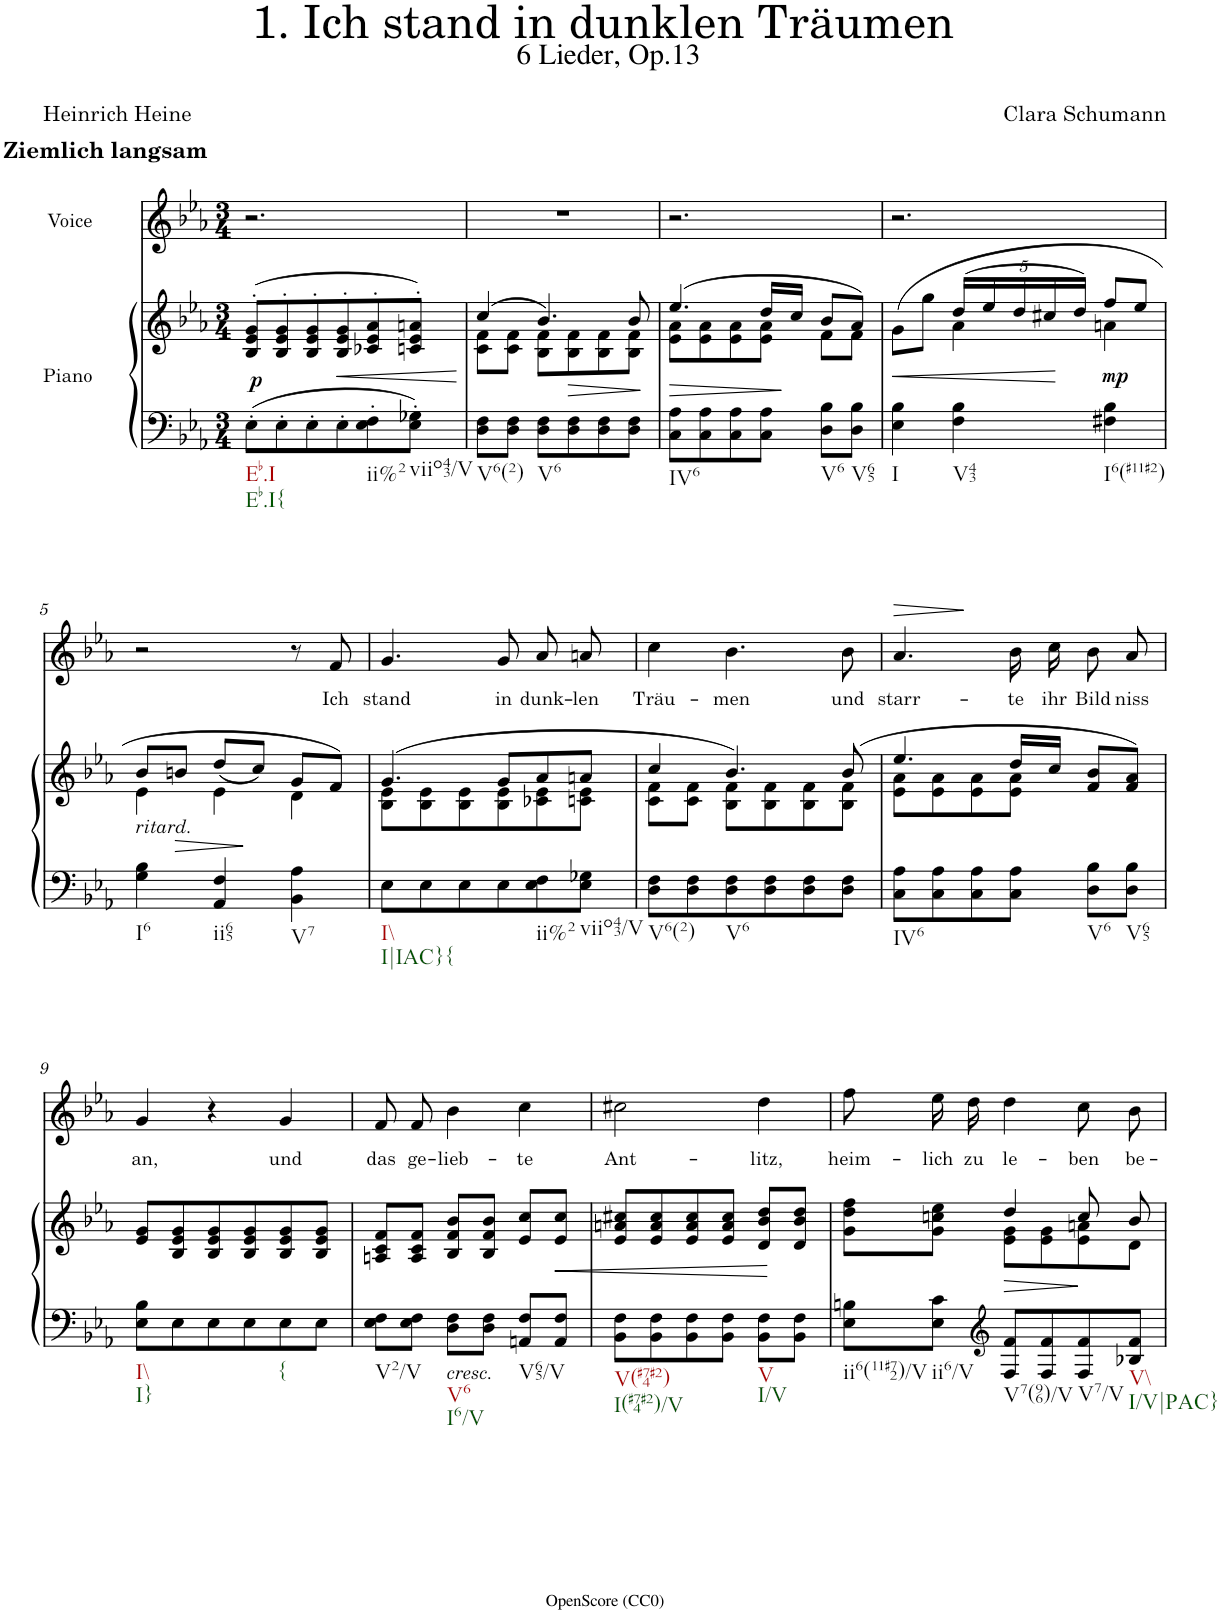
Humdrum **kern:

**kern	**kern	**dynam	**kern	**text	**dynam
*part2	*part2	*part2	*part1	*part1	*part1
*staff3	*staff2	*staff2/3	*staff1	*staff1	*staff1
*I"Piano	*	*	*I"Voice	*	*
*I'Pno	*	*	*	*	*
*clefF4	*clefG2	*	*clefG2	*	*
*k[b-e-a-]	*k[b-e-a-]	*	*k[b-e-a-]	*	*
*M3/4	*M3/4	*	*M3/4	*	*
=1	=1	=1	=1	=1	=1
!	!	!	!LO:TX:a:B:t=Ziemlich langsam	!	!
!LO:TX:b:t=Eb.I	!	!	!	!	!
!LO:TX:b:t=Eb.I{	!	!	!	!	!
!	!	!LO:DY:b	!	!	!
8E-'\L	(>8B-/'> 8e-/'> 8g/'>L	p	2.r	.	.
8E-'\	8B-/'> 8e-/'> 8g/'>	.	.	.	.
8E-'\	8B-/'> 8e-/'> 8g/'>	.	.	.	.
!	!	!LO:HP:b	!	!	!
8E-'\	8B-/'> 8e-/'> 8g/'>	<	.	.	.
!LO:TX:b:t=ii%2	!	!	!	!	!
8E-\' 8F\'	8c-X/'> 8e-/'> 8a-/'>	.	.	.	.
!LO:TX:b:t=viio43/V	!	!	!	!	!
8E-\' 8G-X\'J	8cn/'> 8e-/'> 8an/'>J)	.	.	.	.
.	.	[	.	.	.
=2	=2	=2	=2	=2	=2
*	*^	*	*	*	*
!LO:TX:b:t=V6(2)	!	!	!	!	!	!
8D\ 8F\L	(4cc/	8c\ 8f\L	.	2.r	.	.
8D\ 8F\J	.	8c\ 8f\J	.	.	.	.
!LO:TX:b:t=V6	!	!	!	!	!	!
8D\ 8F\L	4.b-/)	8B-\ 8f\L	.	.	.	.
!	!	!	!LO:HP:b	!	!	!
8D\ 8F\	.	8B-\ 8f\	>	.	.	.
8D\ 8F\	.	8B-\ 8f\	.	.	.	.
8D\ 8F\J	8b-/	8B-\ 8f\J	.	.	.	.
=3	=3	=3	=3	=3	=3	=3
!LO:TX:b:t=IV6	!	!	!	!	!	!
!	!	!	!LO:HP:b	!	!	!
8C\ 8A-\L	(4.ee-/	8e-\ 8a-\L	>	2.r	.	.
8C\ 8A-\	.	8e-\ 8a-\	.	.	.	.
8C\ 8A-\	.	8e-\ 8a-\	.	.	.	.
8C\ 8A-\J	16dd/LL	8e-\ 8a-\J	.	.	.	.
.	16cc/JJ	.	]	.	.	.
!LO:TX:b:t=V6	!	!	!	!	!	!
8D\ 8B-\L	8b-/L	8f\L	.	.	.	.
!LO:TX:b:t=V65	!	!	!	!	!	!
8D\ 8B-\J	8a-/J)	8f\J	.	.	.	.
=4	=4	=4	=4	=4	=4	=4
!LO:TX:b:t=I	!	!	!	!	!	!
!	!	!	!LO:HP:b	!	!	!
4E-\ 4B-\	(8g\L	4ryy	<	2.r	.	.
.	8gg\J	.	.	.	.	.
*	*Xbrackettup	*	*	*	*	*
!LO:TX:b:t=V43	!	!	!	!	!	!
4F\ 4B-\	(20dd/LL	4a-\	.	.	.	.
.	20ee-/	.	.	.	.	.
.	20dd/	.	.	.	.	.
.	20cc#X/	.	.	.	.	.
.	20dd/JJ)	.	]	.	.	.
!LO:TX:b:t=I6(#11#2)	!	!	!	!	!	!
!	!	!	!LO:DY:b	!	!	!
4F#X\ 4B-\	8ff/L	4an\	mp	.	.	.
.	8ee-/J	.	.	.	.	.
!!LO:LB:g=z
=5	=5	=5	=5	=5	=5	=5
!	!LO:TX:b:i:t=ritard.	!	!	!	!	!
!LO:TX:b:t=I6	!	!	!	!	!	!
4G\ 4B-\	8b-/L	4e-\	.	2r	.	.
!	!	!	!LO:HP:b	!	!	!
.	8bn/J	.	>	.	.	.
!LO:TX:b:t=ii65	!	!	!	!	!	!
4AA-/ 4F/	(<8dd/L	4e-\	.	.	.	.
.	8cc/J)	.	[	.	.	.
!LO:TX:b:t=V7	!	!	!	!	!	!
4BB-\ 4A-\	8g/L	4d\	.	8r	.	.
!	!	!	!	!	!LO:LY:b	!
.	8f/J)	.	.	8f/	Ich	.
=6	=6	=6	=6	=6	=6	=6
!LO:TX:b:t=I\\	!	!	!	!	!	!
!LO:TX:b:t=I|IAC}{	!	!	!	!	!	!
!	!	!	!	!	!LO:LY:b	!
8E-\L	(4.g/	8B-\ 8e-\L	.	4.g/	stand	.
8E-\	.	8B-\ 8e-\	.	.	.	.
8E-\	.	8B-\ 8e-\	.	.	.	.
!	!	!	!	!	!LO:LY:b	!
8E-\	8g/L	8B-\ 8e-\	.	8g/	in	.
!LO:TX:b:t=ii%2	!	!	!	!	!	!
!	!	!	!	!	!LO:LY:b	!
8E-\ 8F\	8a-/	8c-X\ 8e-\	.	8a-/L	dunk-	.
!LO:TX:b:t=viio43/V	!	!	!	!	!	!
!	!	!	!	!	!LO:LY:b	!
8E-\ 8G-X\J	8an/J	8cn\ 8e-\J	.	8an/J	-len	.
=7	=7	=7	=7	=7	=7	=7
!LO:TX:b:t=V6(2)	!	!	!	!	!	!
!	!	!	!	!	!LO:LY:b	!
8D\ 8F\L	4cc/	8c\ 8f\L	.	4cc\	Träu-	.
8D\ 8F\	.	8c\ 8f\J	.	.	.	.
!LO:TX:b:t=V6	!	!	!	!	!	!
!	!	!	!	!	!LO:LY:b	!
8D\ 8F\	4.b-/)	8B-\ 8f\L	.	4.b-\	-men	.
8D\ 8F\	.	8B-\ 8f\	.	.	.	.
8D\ 8F\	.	8B-\ 8f\	.	.	.	.
!	!	!	!	!	!LO:LY:b	!
8D\ 8F\J	(8b-/	8B-\ 8f\J	.	8b-\	und	.
=8	=8	=8	=8	=8	=8	=8
!LO:TX:b:t=IV6	!	!	!	!	!	!
!	!	!	!	!	!LO:LY:b	!LO:HP:b
8C\ 8A-\L	4.ee-/	8e-\ 8a-\L	.	4.a-/	starr-	>
8C\ 8A-\	.	8e-\ 8a-\	.	.	.	.
8C\ 8A-\	.	8e-\ 8a-\	.	.	.	.
!	!	!	!	!	!LO:LY:b	!
8C\ 8A-\J	16dd/LL	8e-\ 8a-\J	.	16b-\LL	-te	]
!	!	!	!	!	!LO:LY:b	!
.	16cc/JJ	.	.	16cc\JJ	ihr	.
!LO:TX:b:t=V6	!	!	!	!	!	!
!	!	!	!	!	!LO:LY:b	!
8D\ 8B-\L	8f/ 8b-/L	4ryy	.	8b-/L	Bild-	.
!LO:TX:b:t=V65	!	!	!	!	!	!
!	!	!	!	!	!LO:LY:b	!
8D\ 8B-\J	8f/ 8a-/J)	.	.	8a-/J	-niss	.
*	*v	*v	*	*	*	*
!!LO:LB:g=z
=9	=9	=9	=9	=9	=9
!LO:TX:b:t=I\\	!	!	!	!	!
!LO:TX:b:t=I}	!	!	!	!	!
!	!	!	!	!LO:LY:b	!
8E-\ 8B-\L	8e-/ 8g/L	.	4g/	an,	.
8E-\	8B-/ 8e-/ 8g/	.	.	.	.
8E-\	8B-/ 8e-/ 8g/	.	4r	.	.
8E-\	8B-/ 8e-/ 8g/	.	.	.	.
!LO:TX:b:t={	!	!	!	!	!
!	!	!	!	!LO:LY:b	!
8E-\	8B-/ 8e-/ 8g/	.	4g/	und	.
8E-\J	8B-/ 8e-/ 8g/J	.	.	.	.
=10	=10	=10	=10	=10	=10
!LO:TX:b:t=V2/V	!	!	!	!	!
!	!	!	!	!LO:LY:b	!
8E-\ 8F\L	8An/ 8c/ 8f/L	.	8f/L	das	.
!	!	!	!	!LO:LY:b	!
8E-\ 8F\J	8A/ 8c/ 8f/J	.	8f/J	ge-	.
!LO:TX:b:i:t=cresc.	!	!	!	!	!
!LO:TX:b:t=V6	!	!	!	!	!
!LO:TX:b:t=I6/V	!	!	!	!	!
!	!	!	!	!LO:LY:b	!
8D\ 8F\L	8B-/ 8f/ 8b-/L	.	4b-\	-lieb-	.
8D\ 8F\J	8B-/ 8f/ 8b-/J	.	.	.	.
!LO:TX:b:t=V65/V	!	!	!	!	!
!	!	!	!	!LO:LY:b	!
8AAn/ 8F/L	8e-/ 8cc/L	.	4cc\	-te	.
!	!	!LO:HP:b	!	!	!
8AA/ 8F/J	8e-/ 8cc/J	<	.	.	.
=11	=11	=11	=11	=11	=11
!LO:TX:b:t=V(#74#2)	!	!	!	!	!
!LO:TX:b:t=I(#74#2)/V	!	!	!	!	!
!	!	!	!	!LO:LY:b	!
8BB-\ 8F\L	8e-/ 8an/ 8cc#X/L	.	2cc#X\	Ant-	.
8BB-\ 8F\	8e-/ 8a/ 8cc#/	.	.	.	.
8BB-\ 8F\	8e-/ 8a/ 8cc#/	.	.	.	.
8BB-\ 8F\J	8e-/ 8a/ 8cc#/J	.	.	.	.
!LO:TX:b:t=V	!	!	!	!	!
!LO:TX:b:t=I/V	!	!	!	!	!
!	!	!	!	!LO:LY:b	!
8BB-\ 8F\L	8d/ 8b-/ 8dd/L	]	4dd\	-litz,	.
8BB-\ 8F\J	8d/ 8b-/ 8dd/J	.	.	.	.
=12	=12	=12	=12	=12	=12
*	*^	*	*	*	*
!LO:TX:b:t=ii6(11#72)/V	!	!	!	!	!	!
!	!	!	!	!	!LO:LY:b	!
8E-\ 8Bn\L	8g\ 8dd\ 8ff\L	4ryy	.	8ff\L	heim-	.
!LO:TX:b:t=ii6/V	!	!	!	!	!	!
!	!	!	!	!	!LO:LY:b	!
8E-\ 8c\J	8g\ 8ccn\ 8ee-\J	.	.	16ee-\L	-lich	.
!	!	!	!	!	!LO:LY:b	!
.	.	.	.	16dd\JJ	zu	.
*clefG2	*	*	*	*	*	*
!LO:TX:b:t=V7(96)/V	!	!	!	!	!	!
!	!	!	!	!	!LO:LY:b	!
8F/ 8f/L	4dd/	8e-\ 8g\L	.	4dd\	le-	.
8F/ 8f/	.	8e-\ 8g\	.	.	.	.
!LO:TX:b:t=V7/V	!	!	!	!	!	!
!	!	!	!	!	!LO:LY:b	!
8F/ 8f/	8cc/	8e-\ 8an\	[	8cc\L	-ben	.
!LO:TX:b:t=V\\	!	!	!	!	!	!
!LO:TX:b:t=I/V|PAC}	!	!	!	!	!	!
!	!	!	!	!	!LO:LY:b	!
8B-X/ 8f/J	8b-/	8d\J	.	8b-\J	be-	.
*	*v	*v	*	*	*	*
=	=	=	=	=	=
*-	*-	*-	*-	*-	*-
